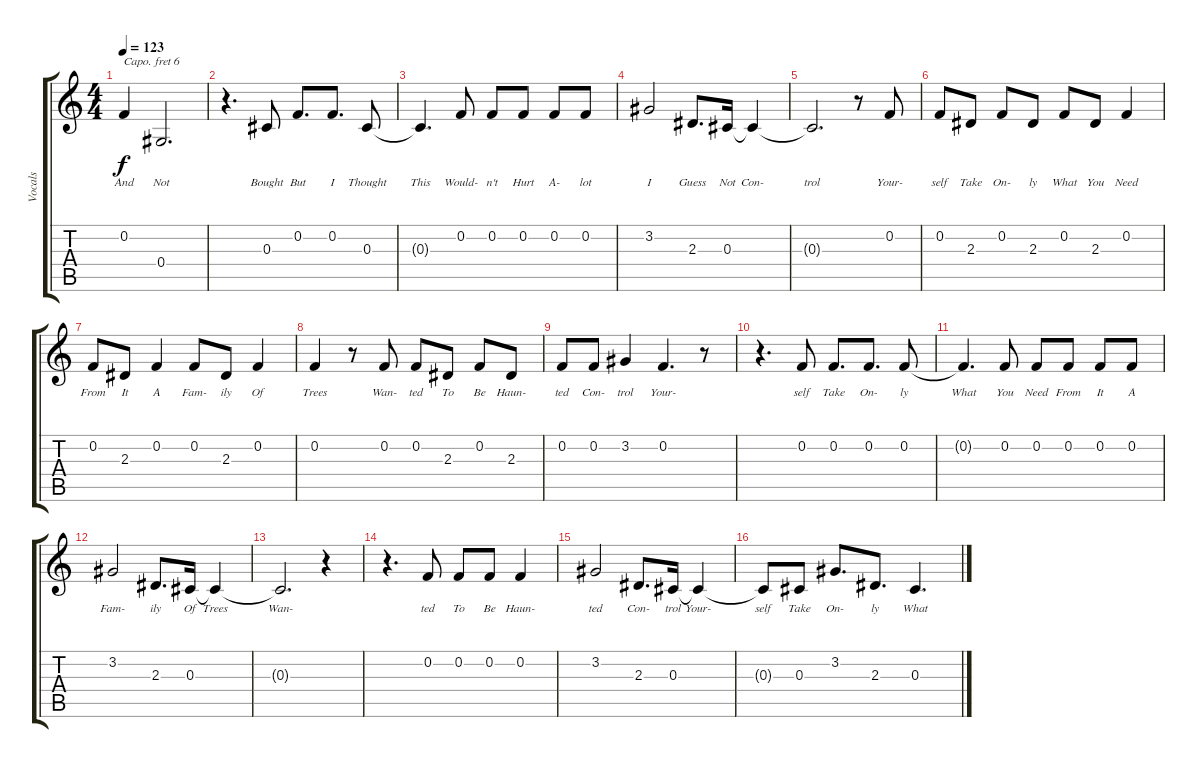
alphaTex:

\track ("Vocals" "Vocals") {instrument panflute}
\staff {score tabs}
\capo 6
\tuning (E4 B3 G3 D3 A2 E2) {hide}
\ts (4 4)
\tempo 123
\clef g2
\ks c
0.2.4{lyrics (0 "And") lyrics (1 "") lyrics (2 "") lyrics (3 "") lyrics (4 "") dy f} 0.4.2{d lyrics (0 "Not") lyrics (1 "") lyrics (2 "") lyrics (3 "") lyrics (4 "")} |
r.4{d} 0.3.8{lyrics (0 "Bought") lyrics (1 "") lyrics (2 "") lyrics (3 "") lyrics (4 "")} 0.2.8{d lyrics (0 "But") lyrics (1 "") lyrics (2 "") lyrics (3 "") lyrics (4 "")} 0.2.8{d lyrics (0 "I") lyrics (1 "") lyrics (2 "") lyrics (3 "") lyrics (4 "")} 0.3.8{lyrics (0 "Thought") lyrics (1 "") lyrics (2 "") lyrics (3 "") lyrics (4 "")} |
0.3{t}.4{d lyrics (0 "This") lyrics (1 "") lyrics (2 "") lyrics (3 "") lyrics (4 "")} 0.2.8{lyrics (0 "Would-") lyrics (1 "") lyrics (2 "") lyrics (3 "") lyrics (4 "")} 0.2.8{lyrics (0 "n't") lyrics (1 "") lyrics (2 "") lyrics (3 "") lyrics (4 "")} 0.2.8{lyrics (0 "Hurt") lyrics (1 "") lyrics (2 "") lyrics (3 "") lyrics (4 "")} 0.2.8{lyrics (0 "A-") lyrics (1 "") lyrics (2 "") lyrics (3 "") lyrics (4 "")} 0.2.8{lyrics (0 "lot") lyrics (1 "") lyrics (2 "") lyrics (3 "") lyrics (4 "")} |
3.2.2{lyrics (0 "I") lyrics (1 "") lyrics (2 "") lyrics (3 "") lyrics (4 "")} 2.3.8{d lyrics (0 "Guess") lyrics (1 "") lyrics (2 "") lyrics (3 "") lyrics (4 "")} 0.3.16{lyrics (0 "Not") lyrics (1 "") lyrics (2 "") lyrics (3 "") lyrics (4 "")} 0.3{t}.4{lyrics (0 "Con-") lyrics (1 "") lyrics (2 "") lyrics (3 "") lyrics (4 "")} |
0.3{t}.2{d lyrics (0 "trol") lyrics (1 "") lyrics (2 "") lyrics (3 "") lyrics (4 "")} r.8 0.2.8{lyrics (0 "Your-") lyrics (1 "") lyrics (2 "") lyrics (3 "") lyrics (4 "")} |
0.2.8{lyrics (0 "self") lyrics (1 "") lyrics (2 "") lyrics (3 "") lyrics (4 "")} 2.3.8{lyrics (0 "Take") lyrics (1 "") lyrics (2 "") lyrics (3 "") lyrics (4 "")} 0.2.8{lyrics (0 "On-") lyrics (1 "") lyrics (2 "") lyrics (3 "") lyrics (4 "")} 2.3.8{lyrics (0 "ly") lyrics (1 "") lyrics (2 "") lyrics (3 "") lyrics (4 "")} 0.2.8{lyrics (0 "What") lyrics (1 "") lyrics (2 "") lyrics (3 "") lyrics (4 "")} 2.3.8{lyrics (0 "You") lyrics (1 "") lyrics (2 "") lyrics (3 "") lyrics (4 "")} 0.2.4{lyrics (0 "Need") lyrics (1 "") lyrics (2 "") lyrics (3 "") lyrics (4 "")} |
0.2.8{lyrics (0 "From") lyrics (1 "") lyrics (2 "") lyrics (3 "") lyrics (4 "")} 2.3.8{lyrics (0 "It") lyrics (1 "") lyrics (2 "") lyrics (3 "") lyrics (4 "")} 0.2.4{lyrics (0 "A") lyrics (1 "") lyrics (2 "") lyrics (3 "") lyrics (4 "")} 0.2.8{lyrics (0 "Fam-") lyrics (1 "") lyrics (2 "") lyrics (3 "") lyrics (4 "")} 2.3.8{lyrics (0 "ily") lyrics (1 "") lyrics (2 "") lyrics (3 "") lyrics (4 "")} 0.2.4{lyrics (0 "Of") lyrics (1 "") lyrics (2 "") lyrics (3 "") lyrics (4 "")} |
0.2.4{lyrics (0 "Trees") lyrics (1 "") lyrics (2 "") lyrics (3 "") lyrics (4 "")} r.8 0.2.8{lyrics (0 "Wan-") lyrics (1 "") lyrics (2 "") lyrics (3 "") lyrics (4 "")} 0.2.8{lyrics (0 "ted") lyrics (1 "") lyrics (2 "") lyrics (3 "") lyrics (4 "")} 2.3.8{lyrics (0 "To") lyrics (1 "") lyrics (2 "") lyrics (3 "") lyrics (4 "")} 0.2.8{lyrics (0 "Be") lyrics (1 "") lyrics (2 "") lyrics (3 "") lyrics (4 "")} 2.3.8{lyrics (0 "Haun-") lyrics (1 "") lyrics (2 "") lyrics (3 "") lyrics (4 "")} |
0.2.8{lyrics (0 "ted") lyrics (1 "") lyrics (2 "") lyrics (3 "") lyrics (4 "")} 0.2.8{lyrics (0 "Con-") lyrics (1 "") lyrics (2 "") lyrics (3 "") lyrics (4 "")} 3.2.4{lyrics (0 "trol") lyrics (1 "") lyrics (2 "") lyrics (3 "") lyrics (4 "")} 0.2.4{d lyrics (0 "Your-") lyrics (1 "") lyrics (2 "") lyrics (3 "") lyrics (4 "")} r.8 |
r.4{d} 0.2.8{lyrics (0 "self") lyrics (1 "") lyrics (2 "") lyrics (3 "") lyrics (4 "")} 0.2.8{d lyrics (0 "Take") lyrics (1 "") lyrics (2 "") lyrics (3 "") lyrics (4 "")} 0.2.8{d lyrics (0 "On-") lyrics (1 "") lyrics (2 "") lyrics (3 "") lyrics (4 "")} 0.2.8{lyrics (0 "ly") lyrics (1 "") lyrics (2 "") lyrics (3 "") lyrics (4 "")} |
0.2{t}.4{d lyrics (0 "What") lyrics (1 "") lyrics (2 "") lyrics (3 "") lyrics (4 "")} 0.2.8{lyrics (0 "You") lyrics (1 "") lyrics (2 "") lyrics (3 "") lyrics (4 "")} 0.2.8{lyrics (0 "Need") lyrics (1 "") lyrics (2 "") lyrics (3 "") lyrics (4 "")} 0.2.8{lyrics (0 "From") lyrics (1 "") lyrics (2 "") lyrics (3 "") lyrics (4 "")} 0.2.8{lyrics (0 "It") lyrics (1 "") lyrics (2 "") lyrics (3 "") lyrics (4 "")} 0.2.8{lyrics (0 "A") lyrics (1 "") lyrics (2 "") lyrics (3 "") lyrics (4 "")} |
3.2.2{lyrics (0 "Fam-") lyrics (1 "") lyrics (2 "") lyrics (3 "") lyrics (4 "")} 2.3.8{d lyrics (0 "ily") lyrics (1 "") lyrics (2 "") lyrics (3 "") lyrics (4 "")} 0.3.16{lyrics (0 "Of") lyrics (1 "") lyrics (2 "") lyrics (3 "") lyrics (4 "")} 0.3{t}.4{lyrics (0 "Trees") lyrics (1 "") lyrics (2 "") lyrics (3 "") lyrics (4 "")} |
0.3{t}.2{d lyrics (0 "Wan-") lyrics (1 "") lyrics (2 "") lyrics (3 "") lyrics (4 "")} r.4 |
r.4{d} 0.2.8{lyrics (0 "ted") lyrics (1 "") lyrics (2 "") lyrics (3 "") lyrics (4 "")} 0.2.8{lyrics (0 "To") lyrics (1 "") lyrics (2 "") lyrics (3 "") lyrics (4 "")} 0.2.8{lyrics (0 "Be") lyrics (1 "") lyrics (2 "") lyrics (3 "") lyrics (4 "")} 0.2.4{lyrics (0 "Haun-") lyrics (1 "") lyrics (2 "") lyrics (3 "") lyrics (4 "")} |
3.2.2{lyrics (0 "ted") lyrics (1 "") lyrics (2 "") lyrics (3 "") lyrics (4 "")} 2.3.8{d lyrics (0 "Con-") lyrics (1 "") lyrics (2 "") lyrics (3 "") lyrics (4 "")} 0.3.16{lyrics (0 "trol") lyrics (1 "") lyrics (2 "") lyrics (3 "") lyrics (4 "")} 0.3{t}.4{lyrics (0 "Your-") lyrics (1 "") lyrics (2 "") lyrics (3 "") lyrics (4 "")} |
0.3{t}.8{lyrics (0 "self") lyrics (1 "") lyrics (2 "") lyrics (3 "") lyrics (4 "")} 0.3.8{lyrics (0 "Take") lyrics (1 "") lyrics (2 "") lyrics (3 "") lyrics (4 "")} 3.2.8{d lyrics (0 "On-") lyrics (1 "") lyrics (2 "") lyrics (3 "") lyrics (4 "")} 2.3.8{d lyrics (0 "ly") lyrics (1 "") lyrics (2 "") lyrics (3 "") lyrics (4 "")} 0.3.4{d lyrics (0 "What") lyrics (1 "") lyrics (2 "") lyrics (3 "") lyrics (4 "")}
